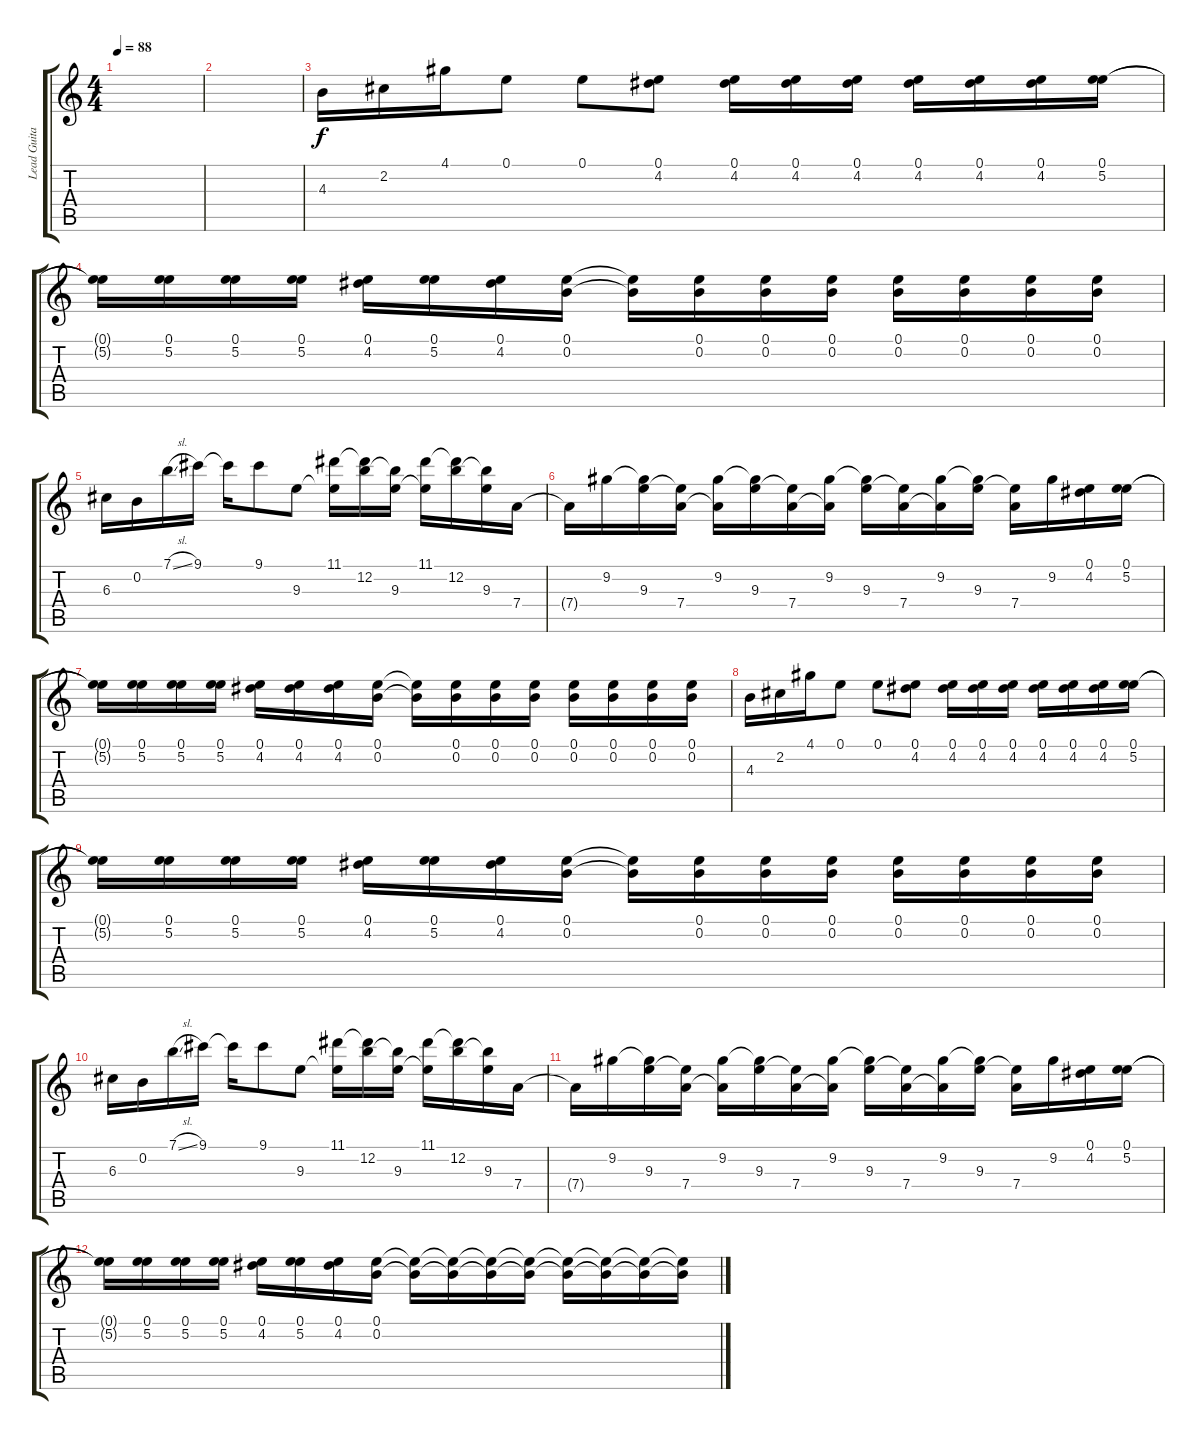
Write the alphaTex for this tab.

\track ("Lead Guitar" "Lead Guita") {instrument distortionguitar}
\staff {score tabs}
\tuning (E4 B3 G3 D3 A2 E2) {hide}
\ts (4 4)
\tempo 88
\clef g2
\ks c
|
|
4.3.16 2.2.16 4.1.16 0.1.8 0.1.8 (0.1 4.2).8 (0.1 4.2).16 (0.1 4.2).16 (0.1 4.2).16 (0.1 4.2).16 (0.1 4.2).16 (0.1 4.2).16 (0.1 5.2).16 |
(0.1{t} 5.2{t}).16 (0.1 5.2).16 (0.1 5.2).16 (0.1 5.2).16 (0.1 4.2).16 (0.1 5.2).16 (0.1 4.2).16 (0.1 0.2).16 (0.1{t} 0.2{t}).16 (0.1 0.2).16 (0.1 0.2).16 (0.1 0.2).16 (0.1 0.2).16 (0.1 0.2).16 (0.1 0.2).16 (0.1 0.2).16 |
6.3.16 0.2.16 7.1{sl}.16 9.1.16 9.1{t}.16 9.1.8 9.3.8 (11.1 9.3{t}).16 (11.1{t} 12.2).16 (12.2{t} 9.3).16 (11.1 9.3{t}).16 (11.1{t} 12.2).16 (12.2{t} 9.3).16 7.4.16 |
7.4{t}.16 9.2.16 (9.2{t} 9.3).16 (9.3{t} 7.4).16 (9.2 7.4{t}).16 (9.2{t} 9.3).16 (9.3{t} 7.4).16 (9.2 7.4{t}).16 (9.2{t} 9.3).16 (9.3{t} 7.4).16 (9.2 7.4{t}).16 (9.2{t} 9.3).16 (9.3{t} 7.4).16 9.2.16 (0.1 4.2).16 (0.1 5.2).16 |
(0.1{t} 5.2{t}).16 (0.1 5.2).16 (0.1 5.2).16 (0.1 5.2).16 (0.1 4.2).16 (0.1 4.2).16 (0.1 4.2).16 (0.1 0.2).16 (0.1{t} 0.2{t}).16 (0.1 0.2).16 (0.1 0.2).16 (0.1 0.2).16 (0.1 0.2).16 (0.1 0.2).16 (0.1 0.2).16 (0.1 0.2).16 |
4.3.16{volume 8} 2.2.16 4.1.16 0.1.8 0.1.8 (0.1 4.2).8 (0.1 4.2).16 (0.1 4.2).16 (0.1 4.2).16 (0.1 4.2).16 (0.1 4.2).16 (0.1 4.2).16 (0.1 5.2).16 |
(0.1{t} 5.2{t}).16 (0.1 5.2).16 (0.1 5.2).16 (0.1 5.2).16 (0.1 4.2).16 (0.1 5.2).16 (0.1 4.2).16 (0.1 0.2).16 (0.1{t} 0.2{t}).16 (0.1 0.2).16 (0.1 0.2).16 (0.1 0.2).16 (0.1 0.2).16 (0.1 0.2).16 (0.1 0.2).16 (0.1 0.2).16 |
6.3.16{volume 8} 0.2.16 7.1{sl}.16 9.1.16 9.1{t}.16 9.1.8 9.3.8 (11.1 9.3{t}).16 (11.1{t} 12.2).16 (12.2{t} 9.3).16 (11.1 9.3{t}).16 (11.1{t} 12.2).16 (12.2{t} 9.3).16 7.4.16 |
7.4{t}.16 9.2.16 (9.2{t} 9.3).16 (9.3{t} 7.4).16 (9.2 7.4{t}).16 (9.2{t} 9.3).16 (9.3{t} 7.4).16 (9.2 7.4{t}).16 (9.2{t} 9.3).16 (9.3{t} 7.4).16 (9.2 7.4{t}).16 (9.2{t} 9.3).16 (9.3{t} 7.4).16 9.2.16 (0.1 4.2).16 (0.1 5.2).16 |
(0.1{t} 5.2{t}).16 (0.1 5.2).16 (0.1 5.2).16 (0.1 5.2).16 (0.1 4.2).16 (0.1 5.2).16 (0.1 4.2).16 (0.1 0.2).16 (0.1{t} 0.2{t}).16 (0.1{t} 0.2{t}).16 (0.1{t} 0.2{t}).16 (0.1{t} 0.2{t}).16 (0.1{t} 0.2{t}).16 (0.1{t} 0.2{t}).16 (0.1{t} 0.2{t}).16 (0.1{t} 0.2{t}).16
